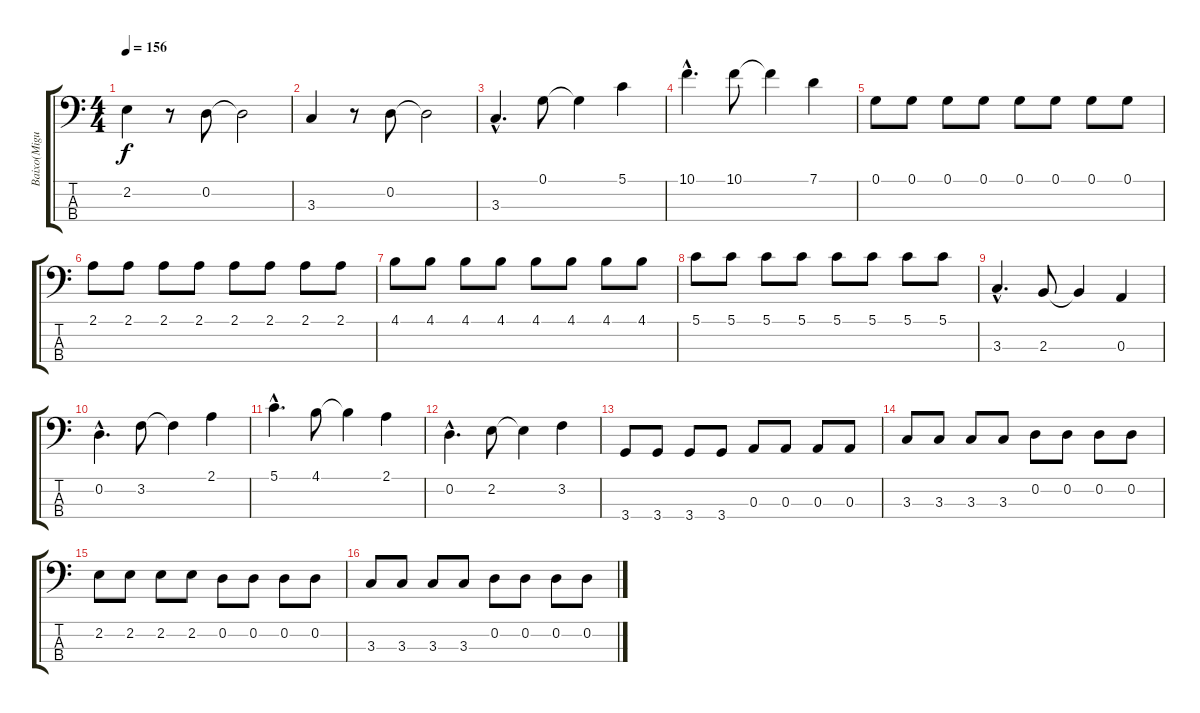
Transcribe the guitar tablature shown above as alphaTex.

\track ("Baixo(Miguel)" "Baixo(Migu") {instrument electricbassfinger}
\staff {score tabs}
\tuning (G2 D2 A1 E1) {hide}
\ts (4 4)
\tempo 156
\clef f4
\ks c
2.2.4{dy f} r.8 0.2.8 0.2{t}.2 |
3.3.4 r.8 0.2.8 0.2{t}.2 |
3.3{hac}.4{d} 0.1.8 0.1{t}.4 5.1.4 |
10.1{hac}.4{d} 10.1.8 10.1{t}.4 7.1.4 |
0.1.8 0.1.8 0.1.8 0.1.8 0.1.8 0.1.8 0.1.8 0.1.8 |
2.1.8 2.1.8 2.1.8 2.1.8 2.1.8 2.1.8 2.1.8 2.1.8 |
4.1.8 4.1.8 4.1.8 4.1.8 4.1.8 4.1.8 4.1.8 4.1.8 |
5.1.8 5.1.8 5.1.8 5.1.8 5.1.8 5.1.8 5.1.8 5.1.8 |
3.3{hac}.4{d} 2.3.8 2.3{t}.4 0.3.4 |
0.2{hac}.4{d} 3.2.8 3.2{t}.4 2.1.4 |
5.1{hac}.4{d} 4.1.8 4.1{t}.4 2.1.4 |
0.2{hac}.4{d} 2.2.8 2.2{t}.4 3.2.4 |
3.4.8 3.4.8 3.4.8 3.4.8 0.3.8 0.3.8 0.3.8 0.3.8 |
3.3.8 3.3.8 3.3.8 3.3.8 0.2.8 0.2.8 0.2.8 0.2.8 |
2.2.8 2.2.8 2.2.8 2.2.8 0.2.8 0.2.8 0.2.8 0.2.8 |
3.3.8 3.3.8 3.3.8 3.3.8 0.2.8 0.2.8 0.2.8 0.2.8
